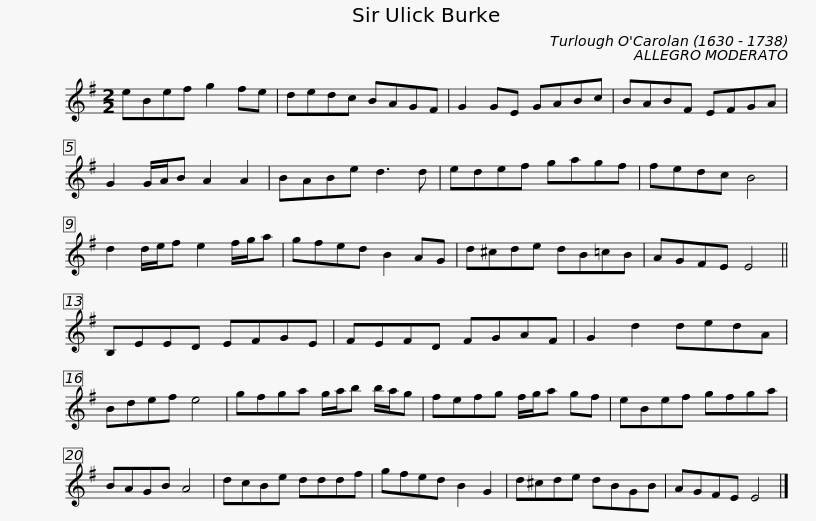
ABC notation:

X:1
L:1/8
M:2/2
I:linebreak $
K:G
V:1 treble
V:1
 eBef g2 fe | dedc BAGF | G2 GE GABc | BABF EFGA | G2 G/A/B A2 A2 | %5
 BABe d3 d |$ edef gagf | fedc B4 | d2 d/e/f e2 f/g/a | gfed B2 AG | %10
 d^cde dB=cB | AGFE E4 ||$ B,EED EFGE | FEFD FGAF | G2 d2 dedA | %15
 Bdef e4 | gfga g/a/b b/a/g |$ fefg f/g/a gf | eBef gfga | BAGB A4 | %20
 dcBe dddf | gfed B2 G2 | d^cde dBGB |$ AGFE E4 |] %24
